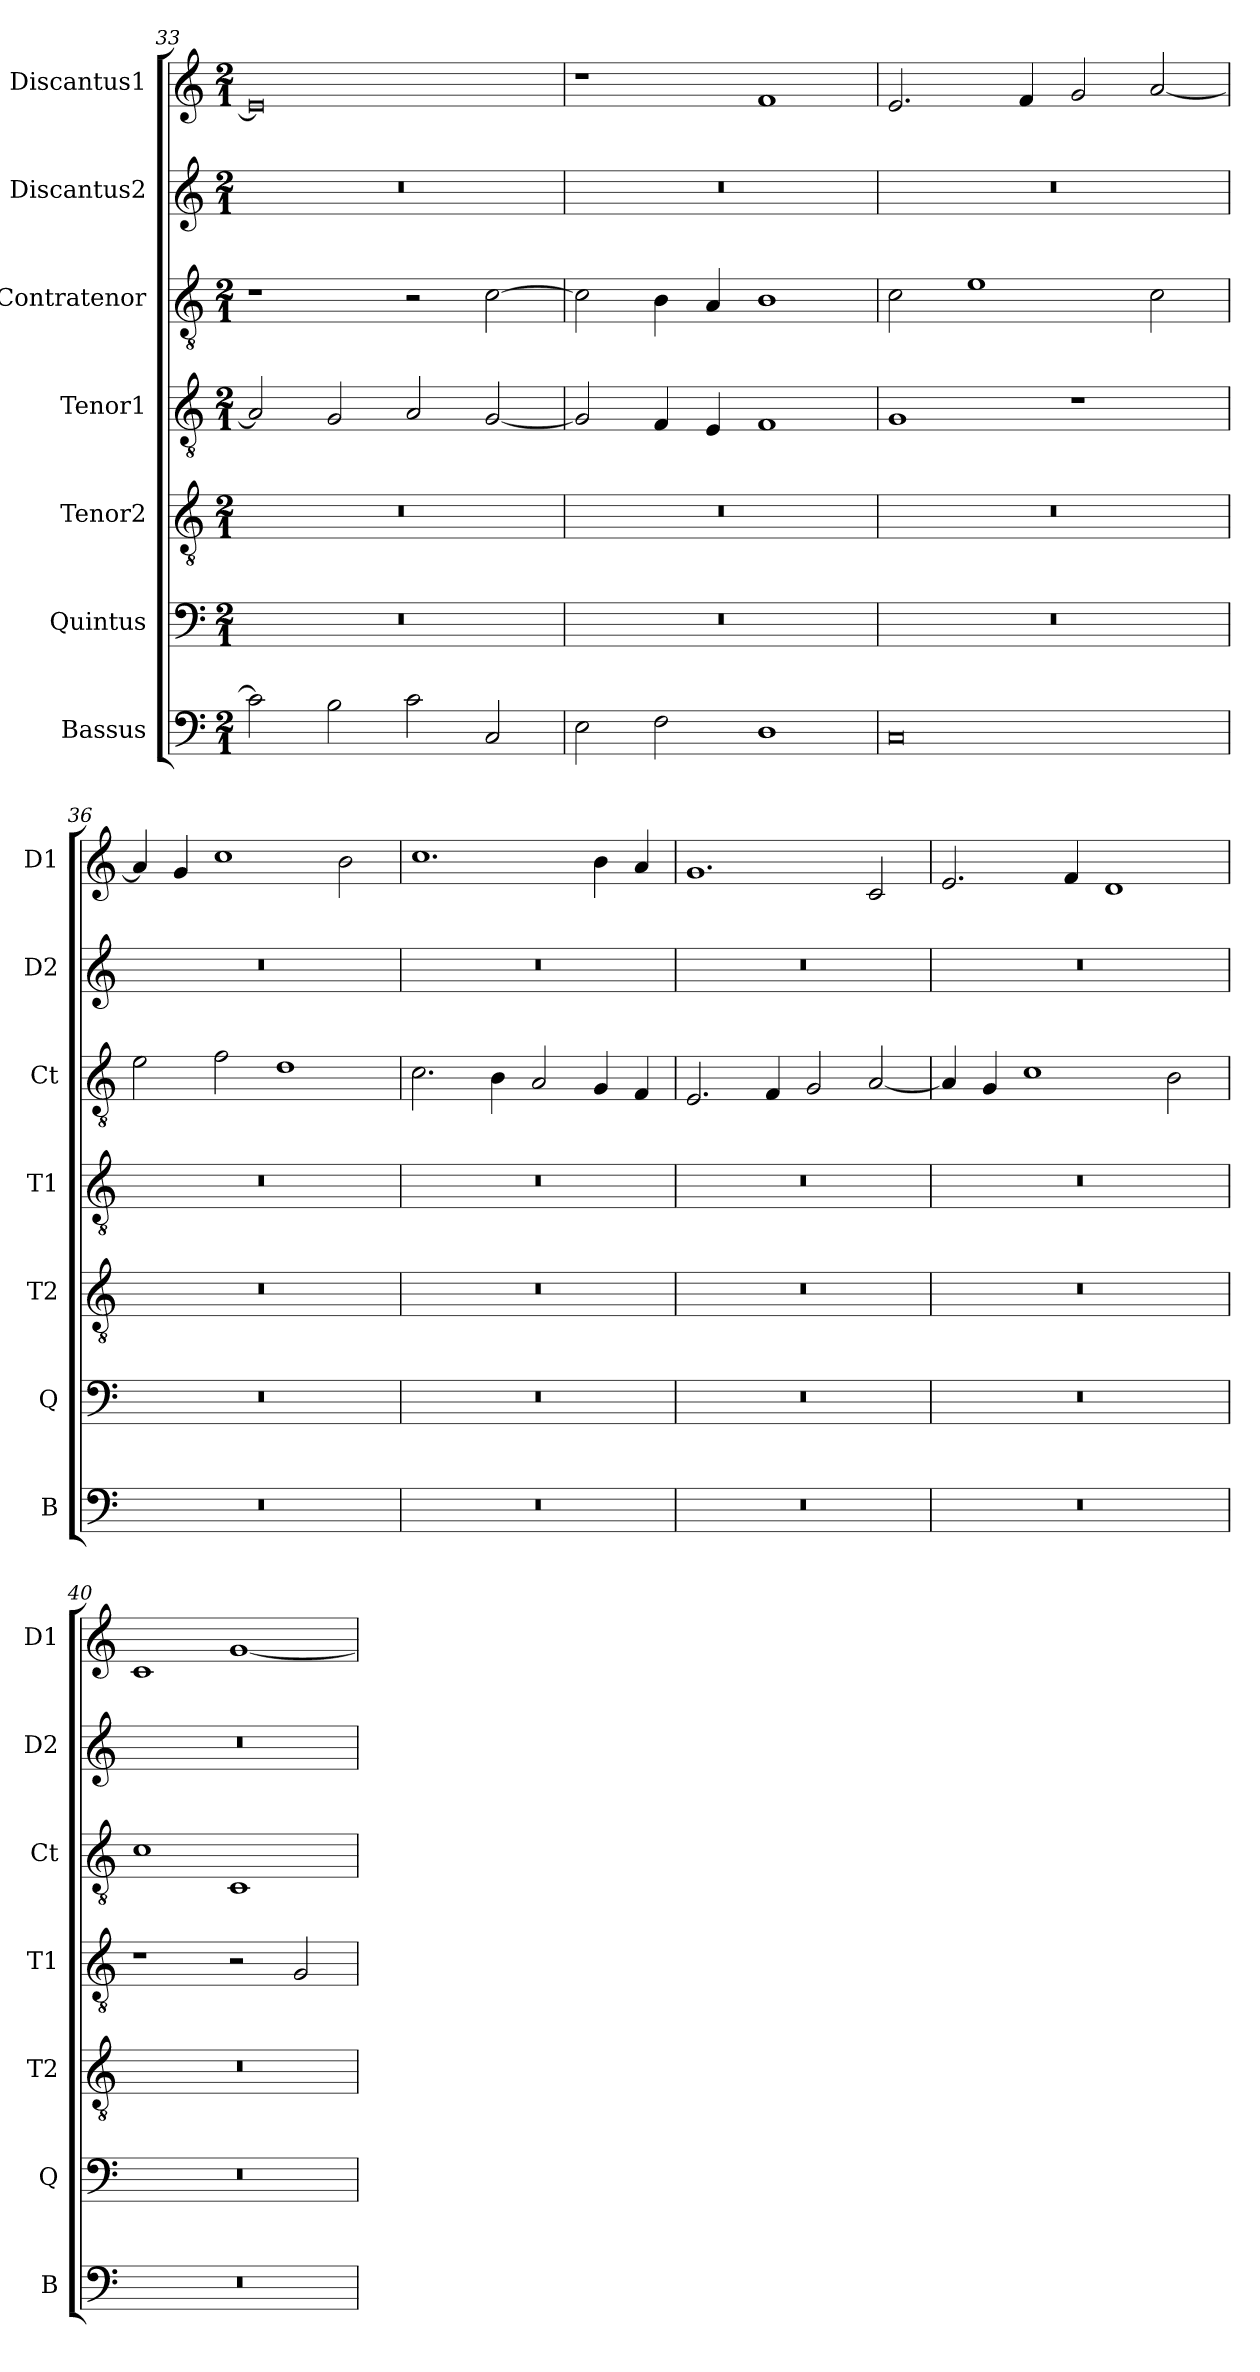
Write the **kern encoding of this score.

**kern	**kern	**kern	**kern	**kern	**kern	**kern
*part7	*part6	*part5	*part4	*part3	*part2	*part1
*staff7	*staff6	*staff5	*staff4	*staff3	*staff2	*staff1
*I"Bassus	*I"Quintus	*I"Tenor2	*I"Tenor1	*I"Contratenor	*I"Discantus2	*I"Discantus1
*I'B	*I'Q	*I'T2	*I'T1	*I'Ct	*I'D2	*I'D1
*clefF4	*clefF4	*clefGv2	*clefGv2	*clefGv2	*clefG2	*clefG2
*k[]	*k[]	*k[]	*k[]	*k[]	*k[]	*k[]
*M2/1	*M2/1	*M2/1	*M2/1	*M2/1	*M2/1	*M2/1
=33	=33	=33	=33	=33	=33	=33
2c\]	0r	0r	2A/]	1r	0r	0e/]
2B\	.	.	2G/	.	.	.
2c\	.	.	2A/	2r	.	.
2C/	.	.	[2G/	[2c\	.	.
=34	=34	=34	=34	=34	=34	=34
2E\	0r	0r	2G/]	2c\]	0r	1r
2F\	.	.	4F/	4B\	.	.
.	.	.	4E/	4A/	.	.
1D\	.	.	1F/	1B\	.	1f/
=35	=35	=35	=35	=35	=35	=35
0C/	0r	0r	1G/	2c\	0r	2.e/
.	.	.	.	1e\	.	.
.	.	.	.	.	.	4f/
.	.	.	1r	.	.	2g/
.	.	.	.	2c\	.	[2a/
=36	=36	=36	=36	=36	=36	=36
0r	0r	0r	0r	2e\	0r	4a/]
.	.	.	.	.	.	4g/
.	.	.	.	2f\	.	1cc\
.	.	.	.	1d\	.	.
.	.	.	.	.	.	2b\
=37	=37	=37	=37	=37	=37	=37
0r	0r	0r	0r	2.c\	0r	1.cc\
.	.	.	.	4B\	.	.
.	.	.	.	2A/	.	.
.	.	.	.	4G/	.	4b\
.	.	.	.	4F/	.	4a/
=38	=38	=38	=38	=38	=38	=38
0r	0r	0r	0r	2.E/	0r	1.g/
.	.	.	.	4F/	.	.
.	.	.	.	2G/	.	.
.	.	.	.	[2A/	.	2c/
=39	=39	=39	=39	=39	=39	=39
0r	0r	0r	0r	4A/]	0r	2.e/
.	.	.	.	4G/	.	.
.	.	.	.	1c\	.	.
.	.	.	.	.	.	4f/
.	.	.	.	.	.	1d/
.	.	.	.	2B\	.	.
=40	=40	=40	=40	=40	=40	=40
0r	0r	0r	1r	1c\	0r	1c/
.	.	.	2r	1C/	.	[1g/
.	.	.	2G/	.	.	.
=	=	=	=	=	=	=
*-	*-	*-	*-	*-	*-	*-
